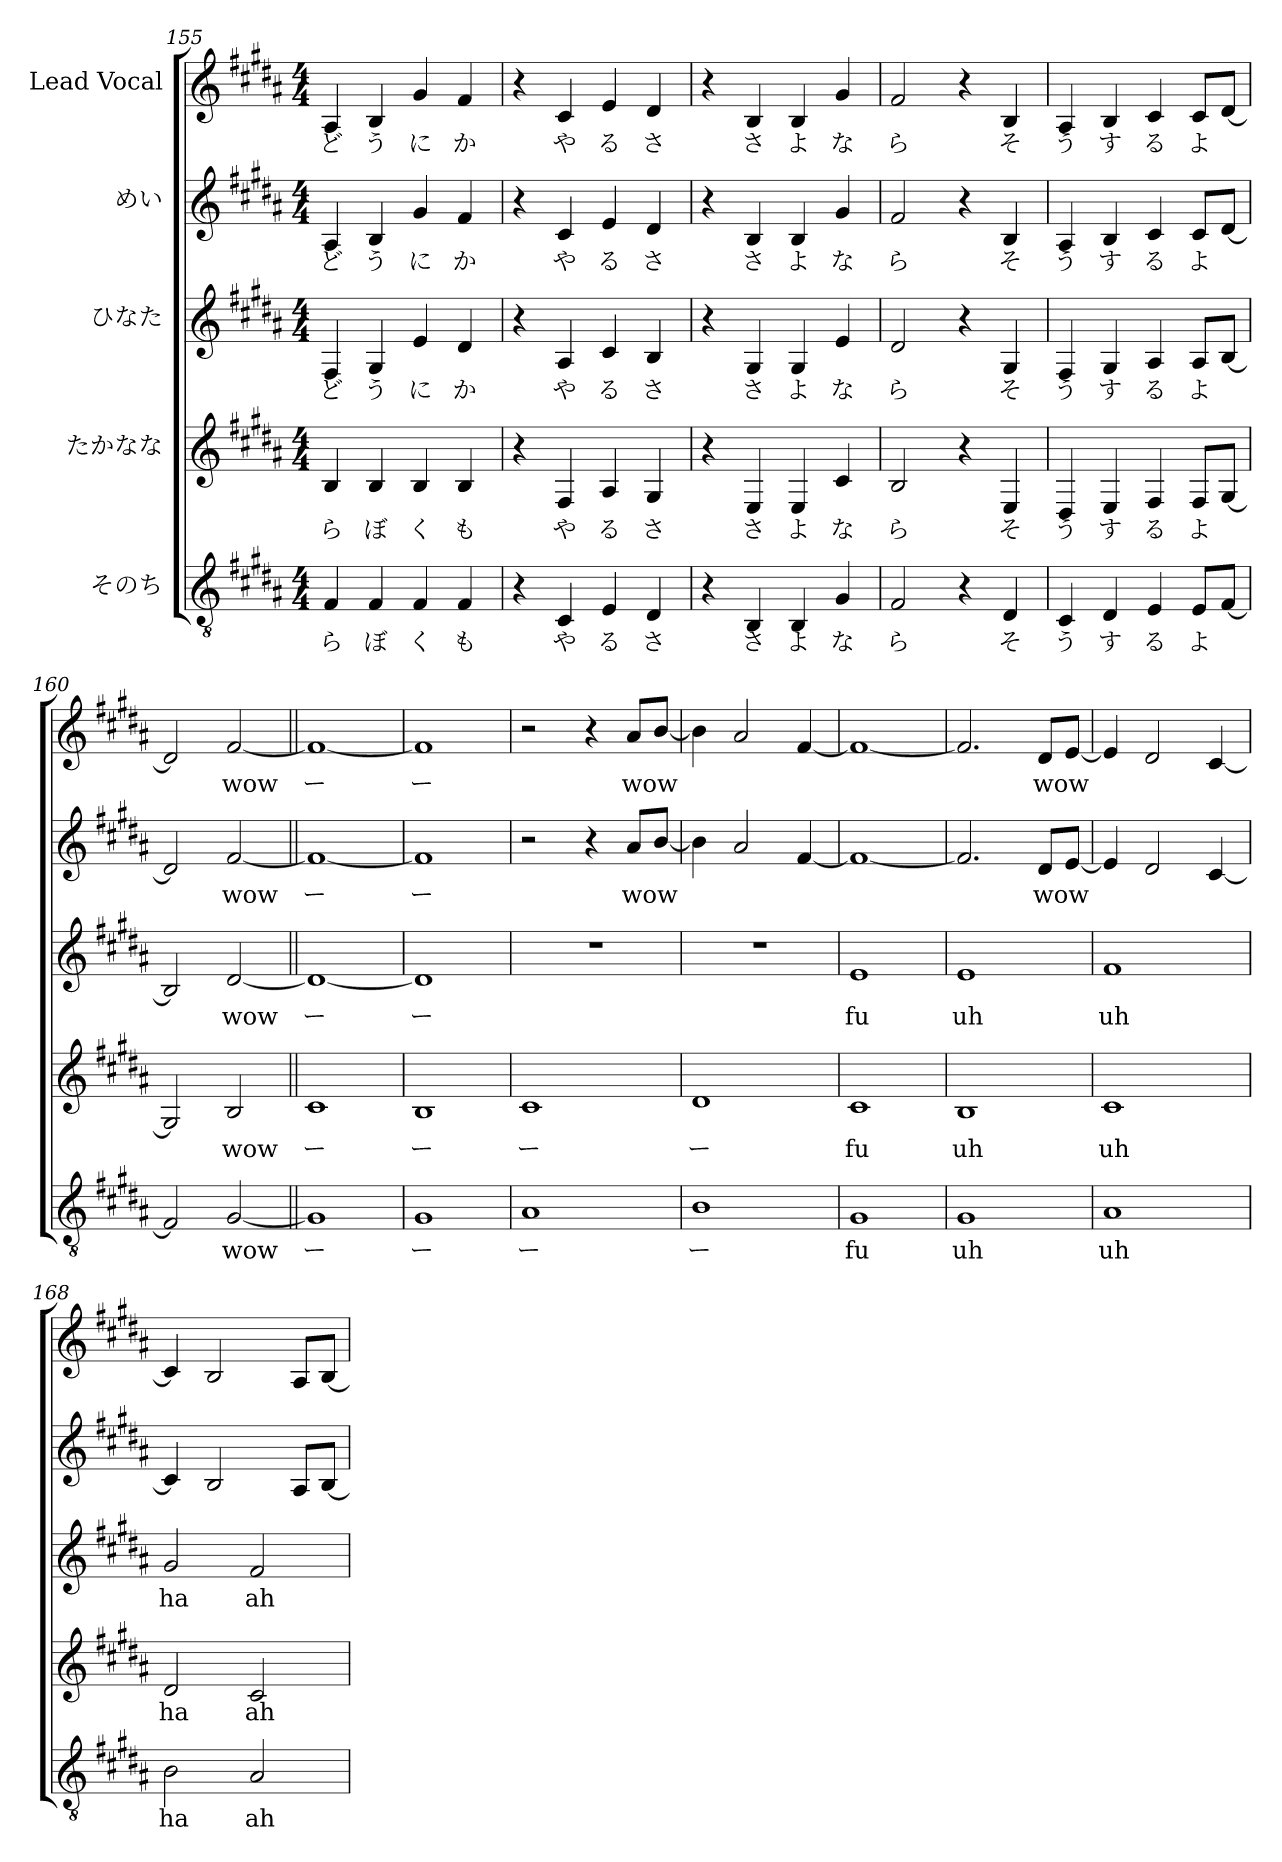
**kern	**text	**kern	**text	**kern	**text	**kern	**text	**kern	**text
*part5	*part5	*part4	*part4	*part3	*part3	*part2	*part2	*part1	*part1
*staff5	*staff5	*staff4	*staff4	*staff3	*staff3	*staff2	*staff2	*staff1	*staff1
*I"そのち	*	*I"たかなな	*	*I"ひなた	*	*I"めい	*	*I"Lead Vocal	*
*clefGv2	*	*clefG2	*	*clefG2	*	*clefG2	*	*clefG2	*
*k[f#c#g#d#a#]	*	*k[f#c#g#d#a#]	*	*k[f#c#g#d#a#]	*	*k[f#c#g#d#a#]	*	*k[f#c#g#d#a#]	*
*M4/4	*	*M4/4	*	*M4/4	*	*M4/4	*	*M4/4	*
=155	=155	=155	=155	=155	=155	=155	=155	=155	=155
4F#	ら	4B	ら	4F#	ど	4A#	ど	4A#	ど
4F#	ぼ	4B	ぼ	4G#	う	4B	う	4B	う
4F#	く	4B	く	4e	に	4g#	に	4g#	に
4F#	も	4B	も	4d#	か	4f#	か	4f#	か
=156	=156	=156	=156	=156	=156	=156	=156	=156	=156
4r	.	4r	.	4r	.	4r	.	4r	.
4C#	や	4F#	や	4A#	や	4c#	や	4c#	や
4E	る	4A#	る	4c#	る	4e	る	4e	る
4D#	さ	4G#	さ	4B	さ	4d#	さ	4d#	さ
=157	=157	=157	=157	=157	=157	=157	=157	=157	=157
4r	.	4r	.	4r	.	4r	.	4r	.
4BB	さ	4E	さ	4G#	さ	4B	さ	4B	さ
4BB	よ	4E	よ	4G#	よ	4B	よ	4B	よ
4G#	な	4c#	な	4e	な	4g#	な	4g#	な
=158	=158	=158	=158	=158	=158	=158	=158	=158	=158
2F#	ら	2B	ら	2d#	ら	2f#	ら	2f#	ら
4r	.	4r	.	4r	.	4r	.	4r	.
4D#	そ	4E	そ	4G#	そ	4B	そ	4B	そ
=159	=159	=159	=159	=159	=159	=159	=159	=159	=159
4C#	う	4D#	う	4F#	う	4A#	う	4A#	う
4D#	す	4E	す	4G#	す	4B	す	4B	す
4E	る	4F#	る	4A#	る	4c#	る	4c#	る
8EL	よ	8F#L	よ	8A#L	よ	8c#L	よ	8c#L	よ
[8F#J	.	[8G#J	.	[8BJ	.	[8d#J	.	[8d#J	.
=160	=160	=160	=160	=160	=160	=160	=160	=160	=160
2F#]	.	2G#]	.	2B]	.	2d#]	.	2d#]	.
[2G#	wow	2B	wow	[2d#	wow	[2f#	wow	[2f#	wow
=161||	=161||	=161||	=161||	=161||	=161||	=161||	=161||	=161||	=161||
1G#]	ー	1c#	ー	1d#_	ー	1f#_	ー	1f#_	ー
=162	=162	=162	=162	=162	=162	=162	=162	=162	=162
1G#	ー	1B	ー	1d#]	ー	1f#]	ー	1f#]	ー
=163	=163	=163	=163	=163	=163	=163	=163	=163	=163
1A#	ー	1c#	ー	1r	.	2r	.	2r	.
.	.	.	.	.	.	4r	.	4r	.
.	.	.	.	.	.	8a#L	wow	8a#L	wow
.	.	.	.	.	.	[8bJ	.	[8bJ	.
=164	=164	=164	=164	=164	=164	=164	=164	=164	=164
1B	ー	1d#	ー	1r	.	4b]	.	4b]	.
.	.	.	.	.	.	2a#	.	2a#	.
.	.	.	.	.	.	[4f#	.	[4f#	.
=165	=165	=165	=165	=165	=165	=165	=165	=165	=165
1G#	fu	1c#	fu	1e	fu	1f#_	.	1f#_	.
=166	=166	=166	=166	=166	=166	=166	=166	=166	=166
1G#	uh	1B	uh	1e	uh	2.f#]	.	2.f#]	.
.	.	.	.	.	.	8d#L	wow	8d#L	wow
.	.	.	.	.	.	[8eJ	.	[8eJ	.
=167	=167	=167	=167	=167	=167	=167	=167	=167	=167
1A#	uh	1c#	uh	1f#	uh	4e]	.	4e]	.
.	.	.	.	.	.	2d#	.	2d#	.
.	.	.	.	.	.	[4c#	.	[4c#	.
=168	=168	=168	=168	=168	=168	=168	=168	=168	=168
2B	ha	2d#	ha	2g#	ha	4c#]	.	4c#]	.
.	.	.	.	.	.	2B	.	2B	.
2A#	ah	2c#	ah	2f#	ah	.	.	.	.
.	.	.	.	.	.	8A#L	.	8A#L	.
.	.	.	.	.	.	[8BJ	.	[8BJ	.
=	=	=	=	=	=	=	=	=	=
*-	*-	*-	*-	*-	*-	*-	*-	*-	*-
